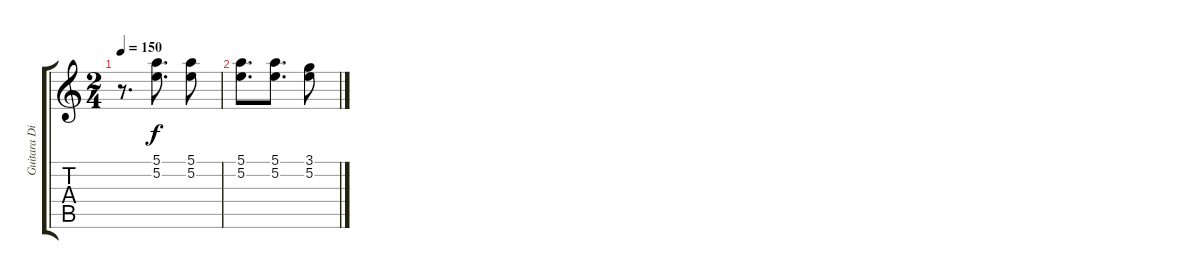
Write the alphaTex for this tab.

\track ("Guitara Distorshion" "Guitara Di") {instrument distortionguitar}
\staff {score tabs}
\tuning (E4 B3 G3 D3 A2 E2) {hide}
\ts (2 4)
\tempo 150
\clef g2
\ks aminor
r.8{d dy f} (5.1 5.2).8{d} (5.1 5.2).8 |
(5.1 5.2).8{d} (5.1 5.2).8{d} (3.1 5.2).8
